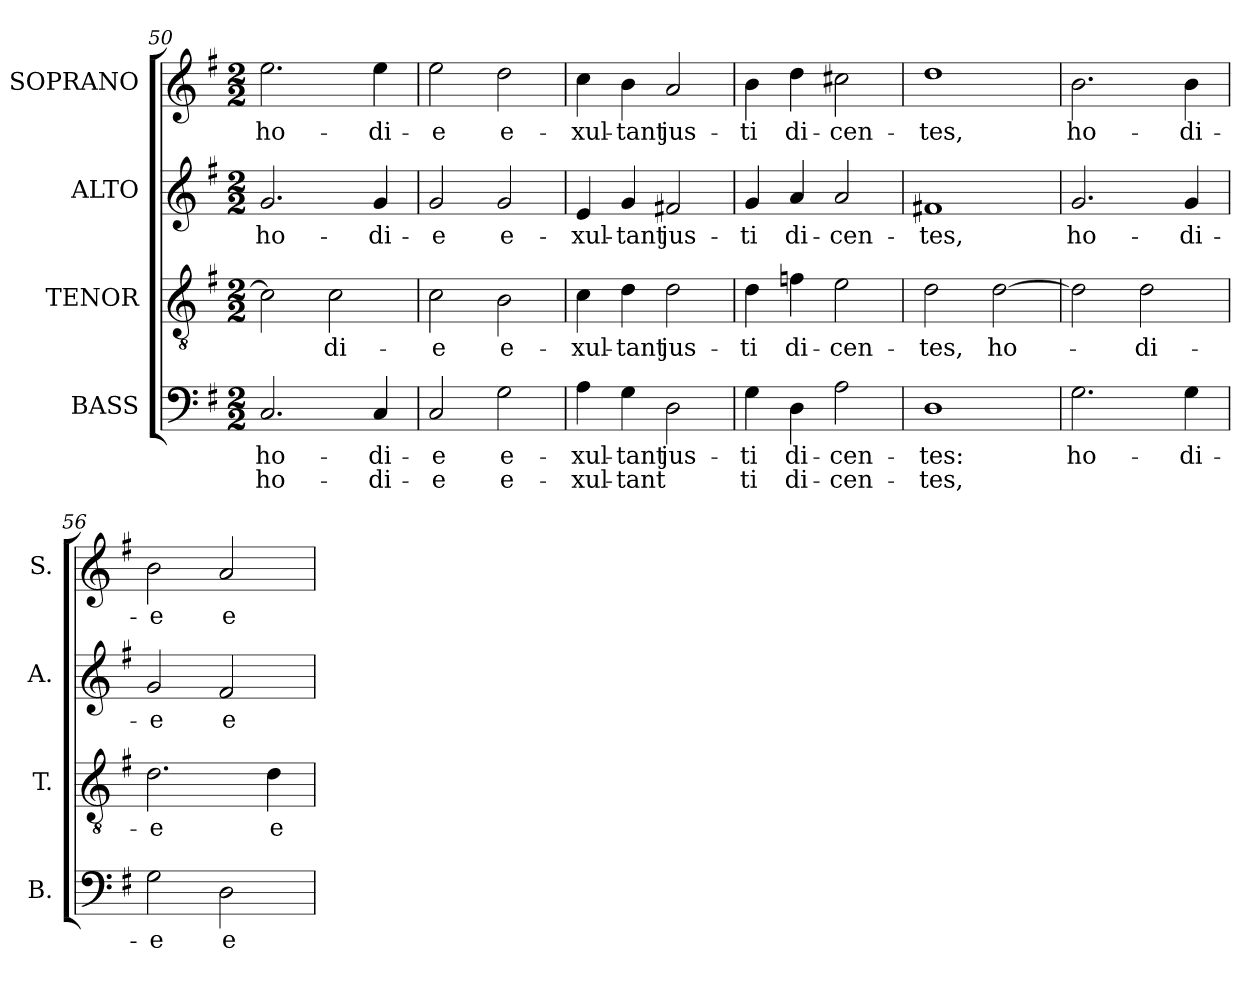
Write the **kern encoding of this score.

**kern	**text	**text	**kern	**text	**kern	**text	**kern	**text
*part4	*part4	*part4	*part3	*part3	*part2	*part2	*part1	*part1
*staff4	*staff4	*staff4	*staff3	*staff3	*staff2	*staff2	*staff1	*staff1
*I"BASS	*	*	*I"TENOR	*	*I"ALTO	*	*I"SOPRANO	*
*I'B.	*	*	*I'T.	*	*I'A.	*	*I'S.	*
!!LO:LB:g=z
*clefF4	*	*	*clefGv2	*	*clefG2	*	*clefG2	*
*	*	*	*ITrd7c12	*	*	*	*	*
*k[f#]	*	*	*k[f#]	*	*k[f#]	*	*k[f#]	*
*G:	*	*	*G:	*	*G:	*	*G:	*
*M2/2	*	*	*M2/2	*	*M2/2	*	*M2/2	*
=50	=50	=50	=50	=50	=50	=50	=50	=50
!	!LO:LY:b:color=#000000	!LO:LY:b:color=#000000	!	!	!	!	!	!
!	!	!	!	!	!	!LO:LY:b:color=#000000	!	!
!	!	!	!	!	!	!	!	!LO:LY:b:color=#000000
2.Ci/	ho-	-ho-	2Ci\]	.	2.gi/	ho-	2.eei\	ho-
!	!	!	!	!LO:LY:b:color=#000000	!	!	!	!
.	.	.	2Ci\	-di-	.	.	.	.
!	!LO:LY:b:color=#000000	!LO:LY:b:color=#000000	!	!	!	!	!	!
!	!	!	!	!	!	!LO:LY:b:color=#000000	!	!
!	!	!	!	!	!	!	!	!LO:LY:b:color=#000000
4Ci/	-di-	-di-	.	.	4gi/	-di-	4eei\	-di-
=51	=51	=51	=51	=51	=51	=51	=51	=51
!	!LO:LY:b:color=#000000	!LO:LY:b:color=#000000	!	!	!	!	!	!
!	!	!	!	!LO:LY:b:color=#000000	!	!	!	!
!	!	!	!	!	!	!LO:LY:b:color=#000000	!	!
!	!	!	!	!	!	!	!	!LO:LY:b:color=#000000
2Ci/	-e	e	2Ci\	-e	2gi/	-e	2eei\	-e
!	!LO:LY:b:color=#000000	!LO:LY:b:color=#000000	!	!	!	!	!	!
!	!	!	!	!LO:LY:b:color=#000000	!	!	!	!
!	!	!	!	!	!	!LO:LY:b:color=#000000	!	!
!	!	!	!	!	!	!	!	!LO:LY:b:color=#000000
2Gi\	e-	-e-	2BBi\	e-	2gi/	e-	2ddi\	e-
=52	=52	=52	=52	=52	=52	=52	=52	=52
!	!LO:LY:b:color=#000000	!LO:LY:b:color=#000000	!	!	!	!	!	!
!	!	!	!	!LO:LY:b:color=#000000	!	!	!	!
!	!	!	!	!	!	!LO:LY:b:color=#000000	!	!
!	!	!	!	!	!	!	!	!LO:LY:b:color=#000000
4Ai\	-xul-	-xul-	4Ci\	-xul-	4ei/	-xul-	4cci\	-xul-
!	!LO:LY:b:color=#000000	!LO:LY:b:color=#000000	!	!	!	!	!	!
!	!	!	!	!LO:LY:b:color=#000000	!	!	!	!
!	!	!	!	!	!	!LO:LY:b:color=#000000	!	!
!	!	!	!	!	!	!	!	!LO:LY:b:color=#000000
4Gi\	-tant	tant	4Di\	-tant	4gi/	-tant	4bi\	-tant
!	!LO:LY:b:color=#000000	!	!	!	!	!	!	!
!	!	!	!	!LO:LY:b:color=#000000	!	!	!	!
!	!	!	!	!	!	!LO:LY:b:color=#000000	!	!
!	!	!	!	!	!	!	!	!LO:LY:b:color=#000000
2Di\	jus-	.	2Di\	jus-	2f#Xi/	jus-	2ai/	jus-
=53	=53	=53	=53	=53	=53	=53	=53	=53
!	!LO:LY:b:color=#000000	!LO:LY:b:color=#000000	!	!	!	!	!	!
!	!	!	!	!LO:LY:b:color=#000000	!	!	!	!
!	!	!	!	!	!	!LO:LY:b:color=#000000	!	!
!	!	!	!	!	!	!	!	!LO:LY:b:color=#000000
4Gi\	-ti	ti	4Di\	-ti	4gi/	-ti	4bi\	-ti
!	!LO:LY:b:color=#000000	!LO:LY:b:color=#000000	!	!	!	!	!	!
!	!	!	!	!LO:LY:b:color=#000000	!	!	!	!
!	!	!	!	!	!	!LO:LY:b:color=#000000	!	!
!	!	!	!	!	!	!	!	!LO:LY:b:color=#000000
4Di\	di-	-di-	4Fni\	di-	4ai/	di-	4ddi\	di-
!	!LO:LY:b:color=#000000	!LO:LY:b:color=#000000	!	!	!	!	!	!
!	!	!	!	!LO:LY:b:color=#000000	!	!	!	!
!	!	!	!	!	!	!LO:LY:b:color=#000000	!	!
!	!	!	!	!	!	!	!	!LO:LY:b:color=#000000
2Ai\	-cen-	-cen-	2Ei\	-cen-	2ai/	-cen-	2cc#Xi\	-cen-
=54	=54	=54	=54	=54	=54	=54	=54	=54
!	!LO:LY:b:color=#000000	!LO:LY:b:color=#000000	!	!	!	!	!	!
!	!	!	!	!LO:LY:b:color=#000000	!	!	!	!
!	!	!	!	!	!	!LO:LY:b:color=#000000	!	!
!	!	!	!	!	!	!	!	!LO:LY:b:color=#000000
1Di	-tes:	tes,	2Di\	-tes,	1f#Xi	-tes,	1ddi	-tes,
!	!	!	!	!LO:LY:b:color=#000000	!	!	!	!
.	.	.	[2Di\	ho-	.	.	.	.
=55	=55	=55	=55	=55	=55	=55	=55	=55
!	!LO:LY:b:color=#000000	!	!	!	!	!	!	!
!	!	!	!	!	!	!LO:LY:b:color=#000000	!	!
!	!	!	!	!	!	!	!	!LO:LY:b:color=#000000
2.Gi\	ho-	.	2Di\]	.	2.gi/	ho-	2.bi\	ho-
!	!	!	!	!LO:LY:b:color=#000000	!	!	!	!
.	.	.	2Di\	-di-	.	.	.	.
!	!LO:LY:b:color=#000000	!	!	!	!	!	!	!
!	!	!	!	!	!	!LO:LY:b:color=#000000	!	!
!	!	!	!	!	!	!	!	!LO:LY:b:color=#000000
4Gi\	-di-	.	.	.	4gi/	-di-	4bi\	-di-
=56	=56	=56	=56	=56	=56	=56	=56	=56
!	!LO:LY:b:color=#000000	!	!	!	!	!	!	!
!	!	!	!	!LO:LY:b:color=#000000	!	!	!	!
!	!	!	!	!	!	!LO:LY:b:color=#000000	!	!
!	!	!	!	!	!	!	!	!LO:LY:b:color=#000000
2Gi\	-e	.	2.Di\	-e	2gi/	-e	2bi\	-e
!	!LO:LY:b:color=#000000	!	!	!	!	!	!	!
!	!	!	!	!	!	!LO:LY:b:color=#000000	!	!
!	!	!	!	!	!	!	!	!LO:LY:b:color=#000000
2Di\	e-	.	.	.	2f#i/	e-	2ai/	e-
!	!	!	!	!LO:LY:b:color=#000000	!	!	!	!
.	.	.	4Di\	e-	.	.	.	.
=	=	=	=	=	=	=	=	=
*-	*-	*-	*-	*-	*-	*-	*-	*-
